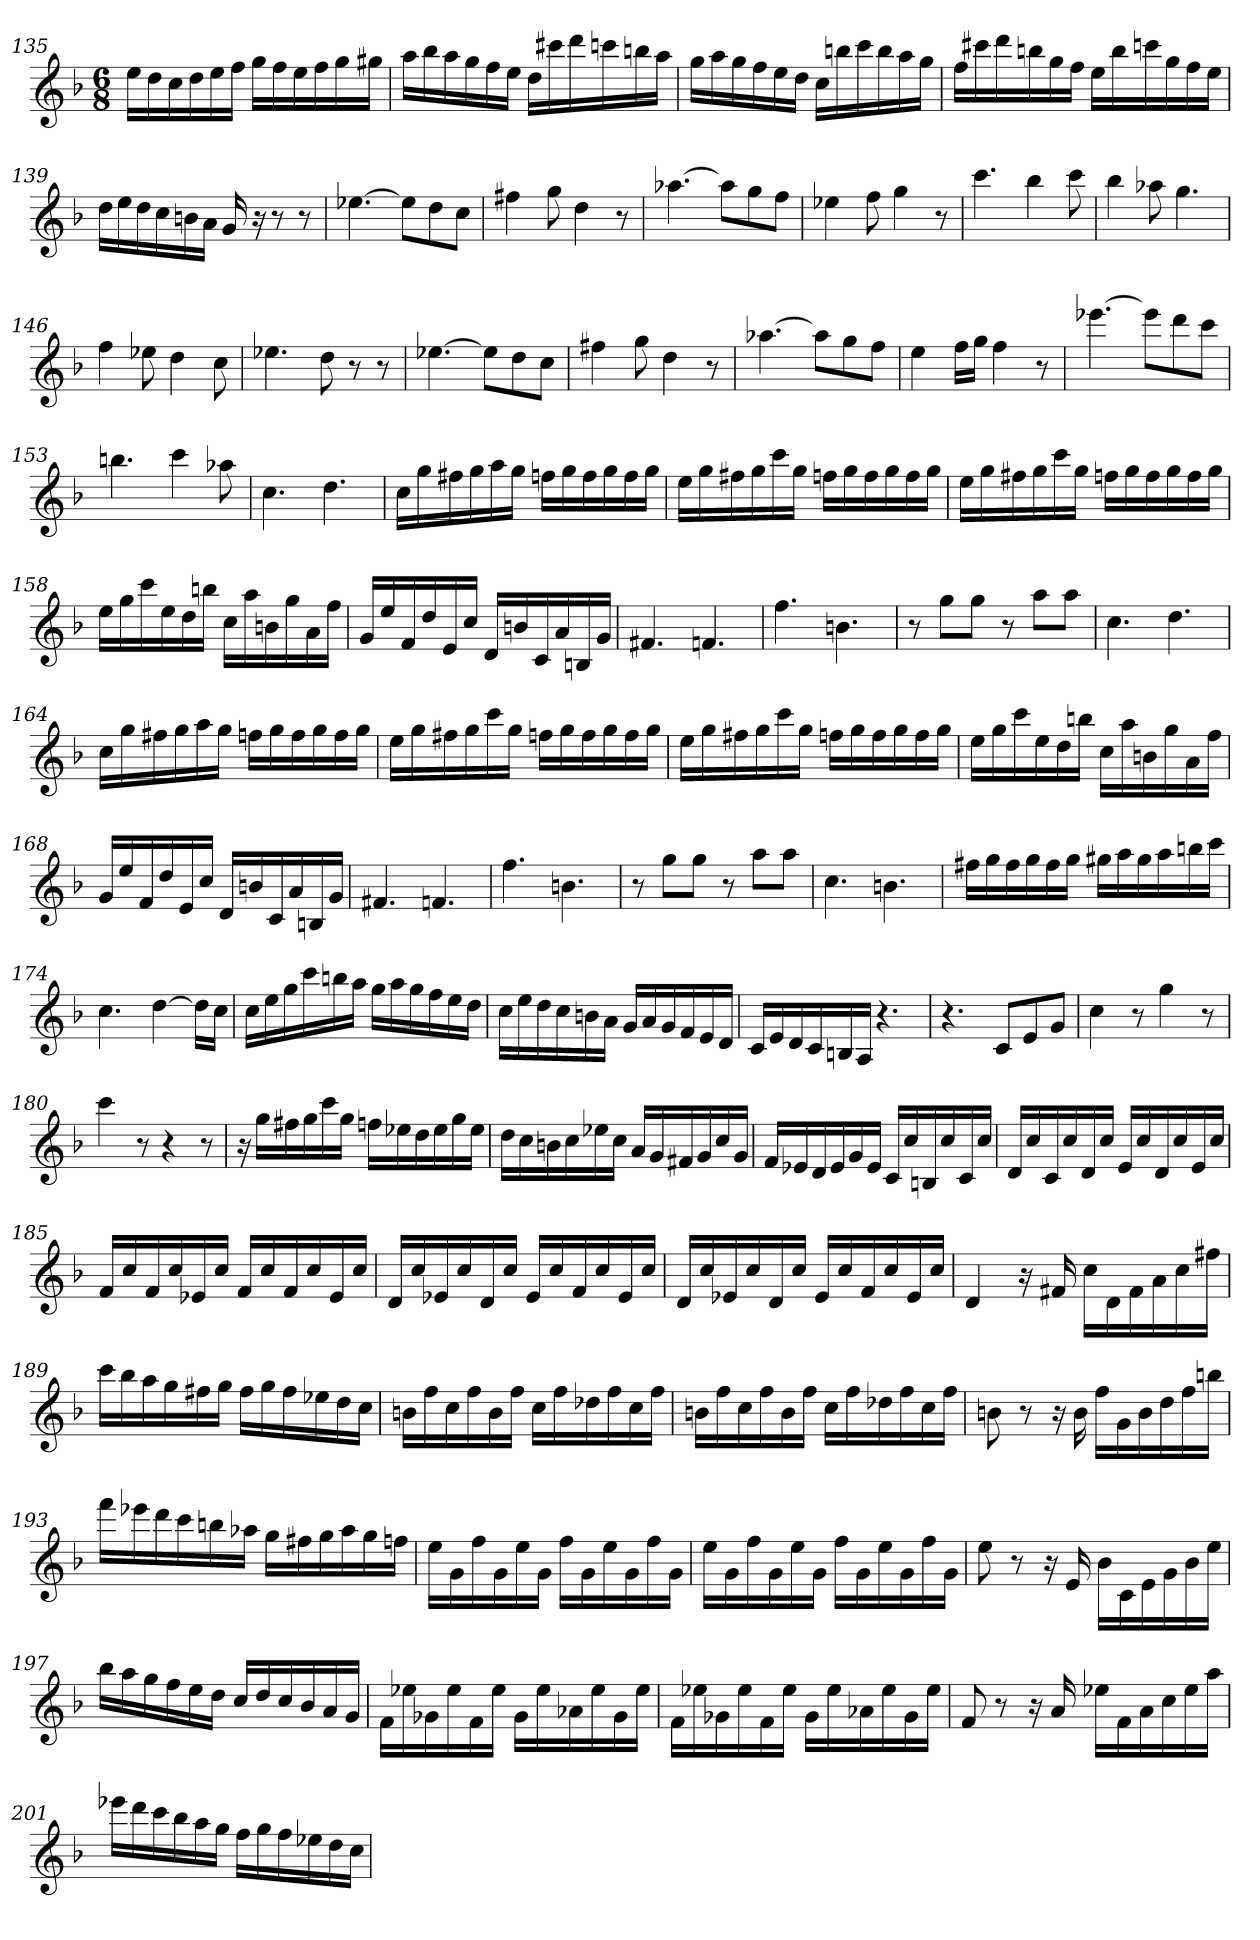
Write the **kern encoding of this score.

**kern
*part1
*staff1
*clefG2
*k[b-]
*F:
*M6/8
=135
16ee\LL
16dd\
16cc\
16dd\
16ee\
16ff\JJ
16gg\LL
16ff\
16ee\
16ff\
16gg\
16gg#X\JJ
=136
16aa\LL
16bb-\
16aa\
16gg\
16ff\
16ee\JJ
16dd\LL
16ccc#X\
16ddd\
16cccn\
16bbn\
16aa\JJ
=137
16gg\LL
16aa\
16gg\
16ff\
16ee\
16dd\JJ
16cc\LL
16bbn\
16ccc\
16bb\
16aa\
16gg\JJ
=138
16ff\LL
16ccc#X\
16ddd\
16bbn\
16gg\
16ff\JJ
16ee\LL
16bb\
16cccn\
16gg\
16ff\
16ee\JJ
=139
16dd\LL
16ee\
16dd\
16cc\
16bn\
16a\JJ
16g
16r
8r
8r
=140
[4.ee-X
8ee-\L]
8dd\
8cc\J
=141
4ff#X
8gg
4dd
8r
=142
[4.aa-X
8aa-\L]
8gg\
8ff\J
=143
4ee-X
8ff
4gg
8r
=144
4.ccc
4bb-
8ccc
=145
4bb-
8aa-X
4.gg
=146
4ff
8ee-X
4dd
8cc
=147
4.ee-X
8dd
8r
8r
=148
[4.ee-X
8ee-\L]
8dd\
8cc\J
=149
4ff#X
8gg
4dd
8r
=150
[4.aa-X
8aa-\L]
8gg\
8ff\J
=151
4ee
16ff\LL
16gg\JJ
4ff
8r
=152
[4.eee-X
8eee-\L]
8ddd\
8ccc\J
=153
4.bbn
4ccc
8aa-X
=154
4.cc
4.dd
=155
16cc\LL
16gg\
16ff#X\
16gg\
16aa\
16gg\JJ
16ffn\LL
16gg\
16ff\
16gg\
16ff\
16gg\JJ
=156
16ee\LL
16gg\
16ff#X\
16gg\
16ccc\
16gg\JJ
16ffn\LL
16gg\
16ff\
16gg\
16ff\
16gg\JJ
=157
16ee\LL
16gg\
16ff#X\
16gg\
16ccc\
16gg\JJ
16ffn\LL
16gg\
16ff\
16gg\
16ff\
16gg\JJ
=158
16ee\LL
16gg\
16ccc\
16ee\
16dd\
16bbn\JJ
16cc\LL
16aa\
16bn\
16gg\
16a\
16ff\JJ
=159
16g/LL
16ee/
16f/
16dd/
16e/
16cc/JJ
16d/LL
16bn/
16c/
16a/
16Bn/
16g/JJ
=160
4.f#X
4.fn
=161
4.ff
4.bn
=162
8r
8gg\L
8gg\J
8r
8aa\L
8aa\J
=163
4.cc
4.dd
=164
16cc\LL
16gg\
16ff#X\
16gg\
16aa\
16gg\JJ
16ffn\LL
16gg\
16ff\
16gg\
16ff\
16gg\JJ
=165
16ee\LL
16gg\
16ff#X\
16gg\
16ccc\
16gg\JJ
16ffn\LL
16gg\
16ff\
16gg\
16ff\
16gg\JJ
=166
16ee\LL
16gg\
16ff#X\
16gg\
16ccc\
16gg\JJ
16ffn\LL
16gg\
16ff\
16gg\
16ff\
16gg\JJ
=167
16ee\LL
16gg\
16ccc\
16ee\
16dd\
16bbn\JJ
16cc\LL
16aa\
16bn\
16gg\
16a\
16ff\JJ
=168
16g/LL
16ee/
16f/
16dd/
16e/
16cc/JJ
16d/LL
16bn/
16c/
16a/
16Bn/
16g/JJ
=169
4.f#X
4.fn
=170
4.ff
4.bn
=171
8r
8gg\L
8gg\J
8r
8aa\L
8aa\J
=172
4.cc
4.bn
=173
16ff#X\LL
16gg\
16ff#\
16gg\
16ff#\
16gg\JJ
16gg#X\LL
16aa\
16gg#\
16aa\
16bbn\
16ccc\JJ
=174
4.cc
[4dd
16dd\LL]
16cc\JJ
=175
16cc\LL
16ee\
16gg\
16ccc\
16bbn\
16aa\JJ
16gg\LL
16aa\
16gg\
16ff\
16ee\
16dd\JJ
=176
16cc\LL
16ee\
16dd\
16cc\
16bn\
16a\JJ
16g/LL
16a/
16g/
16f/
16e/
16d/JJ
=177
16c/LL
16e/
16d/
16c/
16Bn/
16A/JJ
4.r
=178
4.r
8c/L
8e/
8g/J
=179
4cc
8r
4gg
8r
=180
4ccc
8r
4r
8r
=181
16r
16gg\LL
16ff#X\
16gg\
16ccc\
16gg\JJ
16ffn\LL
16ee-X\
16dd\
16ee-\
16gg\
16ee-\JJ
=182
16dd\LL
16cc\
16bn\
16cc\
16ee-X\
16cc\JJ
16a/LL
16g/
16f#X/
16g/
16cc/
16g/JJ
=183
16f/LL
16e-X/
16d/
16e-/
16g/
16e-/JJ
16c/LL
16cc/
16Bn/
16cc/
16c/
16cc/JJ
=184
16d/LL
16cc/
16c/
16cc/
16d/
16cc/JJ
16e/LL
16cc/
16d/
16cc/
16e/
16cc/JJ
=185
16f/LL
16cc/
16f/
16cc/
16e-X/
16cc/JJ
16f/LL
16cc/
16f/
16cc/
16e-/
16cc/JJ
=186
16d/LL
16cc/
16e-X/
16cc/
16d/
16cc/JJ
16e-/LL
16cc/
16f/
16cc/
16e-/
16cc/JJ
=187
16d/LL
16cc/
16e-X/
16cc/
16d/
16cc/JJ
16e-/LL
16cc/
16f/
16cc/
16e-/
16cc/JJ
=188
4d
16r
16f#X
16cc\LL
16d\
16f#\
16a\
16cc\
16ff#X\JJ
=189
16ccc\LL
16bb-\
16aa\
16gg\
16ff#X\
16gg\JJ
16ff#\LL
16gg\
16ff#\
16ee-X\
16dd\
16cc\JJ
=190
16bn\LL
16ff\
16cc\
16ff\
16b\
16ff\JJ
16cc\LL
16ff\
16dd-X\
16ff\
16cc\
16ff\JJ
=191
16bn\LL
16ff\
16cc\
16ff\
16b\
16ff\JJ
16cc\LL
16ff\
16dd-X\
16ff\
16cc\
16ff\JJ
=192
8bn
8r
16r
16b
16ff\LL
16g\
16b\
16dd\
16ff\
16bbn\JJ
=193
16fff\LL
16eee-X\
16ddd\
16ccc\
16bbn\
16aa-X\JJ
16gg\LL
16ff#X\
16gg\
16aa-\
16gg\
16ffn\JJ
=194
16ee\LL
16g\
16ff\
16g\
16ee\
16g\JJ
16ff\LL
16g\
16ee\
16g\
16ff\
16g\JJ
=195
16ee\LL
16g\
16ff\
16g\
16ee\
16g\JJ
16ff\LL
16g\
16ee\
16g\
16ff\
16g\JJ
=196
8ee
8r
16r
16e
16b-\LL
16c\
16e\
16g\
16b-\
16ee\JJ
=197
16bb-\LL
16aa\
16gg\
16ff\
16ee\
16dd\JJ
16cc/LL
16dd/
16cc/
16b-/
16a/
16g/JJ
=198
16f\LL
16ee-X\
16g-X\
16ee-\
16f\
16ee-\JJ
16g-\LL
16ee-\
16a-X\
16ee-\
16g-\
16ee-\JJ
=199
16f\LL
16ee-X\
16g-X\
16ee-\
16f\
16ee-\JJ
16g-\LL
16ee-\
16a-X\
16ee-\
16g-\
16ee-\JJ
=200
8f
8r
16r
16a
16ee-X\LL
16f\
16a\
16cc\
16ee-\
16aa\JJ
=201
16eee-X\LL
16ddd\
16ccc\
16bb-\
16aa\
16gg\JJ
16ff\LL
16gg\
16ff\
16ee-X\
16dd\
16cc\JJ
=
*-
